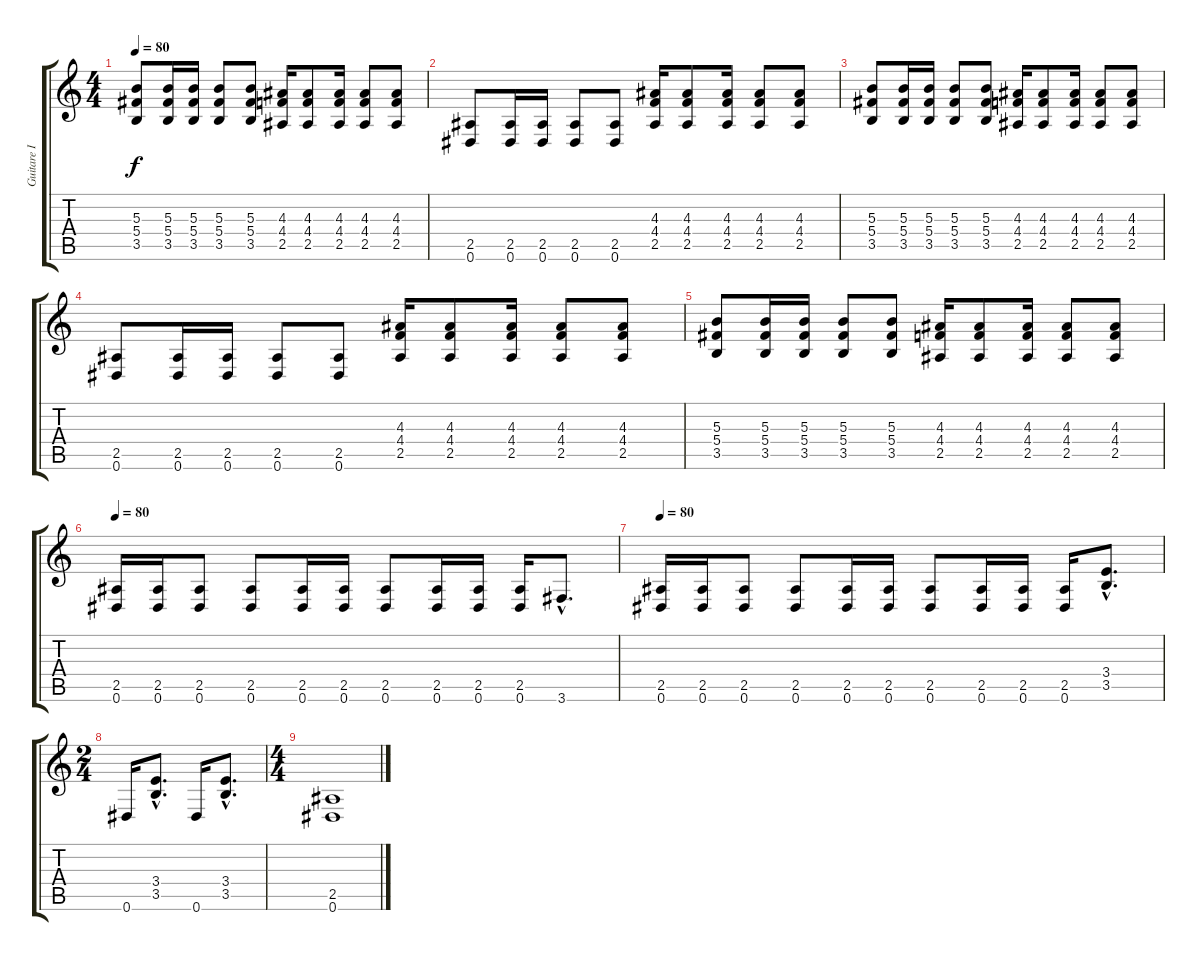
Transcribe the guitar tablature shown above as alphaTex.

\track ("Guitare I (James)" "Guitare I ") {instrument electricguitarclean}
\staff {score tabs}
\tuning (Eb4 Bb3 Gb3 Db3 Ab2 Eb2) {hide}
\ts (4 4)
\tempo 80
\clef g2
\ks c
(5.3 5.4 3.5).8{dy f} (5.3 5.4 3.5).16 (5.3 5.4 3.5).16 (5.3 5.4 3.5).8 (5.3 5.4 3.5).8 (4.3 4.4 2.5).16 (4.3 4.4 2.5).8 (4.3 4.4 2.5).16 (4.3 4.4 2.5).8 (4.3 4.4 2.5).8 |
(2.5 0.6).8 (2.5 0.6).16 (2.5 0.6).16 (2.5 0.6).8 (2.5 0.6).8 (4.3 4.4 2.5).16 (4.3 4.4 2.5).8 (4.3 4.4 2.5).16 (4.3 4.4 2.5).8 (4.3 4.4 2.5).8 |
(5.3 5.4 3.5).8 (5.3 5.4 3.5).16 (5.3 5.4 3.5).16 (5.3 5.4 3.5).8 (5.3 5.4 3.5).8 (4.3 4.4 2.5).16 (4.3 4.4 2.5).8 (4.3 4.4 2.5).16 (4.3 4.4 2.5).8 (4.3 4.4 2.5).8 |
(2.5 0.6).8 (2.5 0.6).16 (2.5 0.6).16 (2.5 0.6).8 (2.5 0.6).8 (4.3 4.4 2.5).16 (4.3 4.4 2.5).8 (4.3 4.4 2.5).16 (4.3 4.4 2.5).8 (4.3 4.4 2.5).8 |
(5.3 5.4 3.5).8 (5.3 5.4 3.5).16 (5.3 5.4 3.5).16 (5.3 5.4 3.5).8 (5.3 5.4 3.5).8 (4.3 4.4 2.5).16 (4.3 4.4 2.5).8 (4.3 4.4 2.5).16 (4.3 4.4 2.5).8 (4.3 4.4 2.5).8 |
\tempo 80
(2.5 0.6).16 (2.5 0.6).16 (2.5 0.6).8 (2.5 0.6).8 (2.5 0.6).16 (2.5 0.6).16 (2.5 0.6).8 (2.5 0.6).16 (2.5 0.6).16 (2.5 0.6).16 3.6{hac}.8{d} |
\tempo 80
(2.5 0.6).16 (2.5 0.6).16 (2.5 0.6).8 (2.5 0.6).8 (2.5 0.6).16 (2.5 0.6).16 (2.5 0.6).8 (2.5 0.6).16 (2.5 0.6).16 (2.5 0.6).16 (3.4{hac} 3.5{hac}).8{d} |
\ts (2 4)
0.6.16 (3.4{hac} 3.5{hac}).8{d} 0.6.16 (3.4{hac} 3.5{hac}).8{d} |
\ts (4 4)
(2.5 0.6).1
